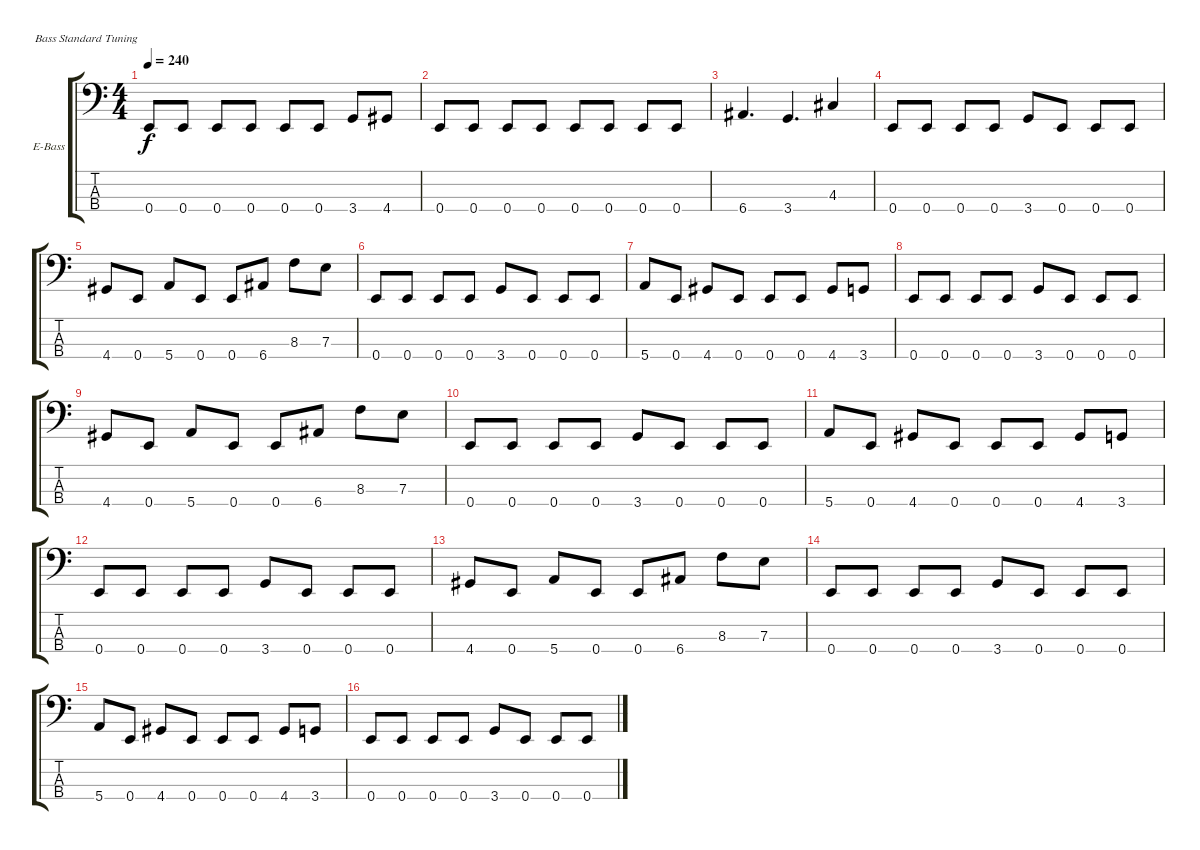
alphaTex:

\bracketExtendMode groupsimilarinstruments
\firstSystemTrackNameOrientation horizontal
\otherSystemsTrackNameOrientation horizontal
\track ("Äîðîæêà 2" "E-Bass") {instrument electricbassfinger}
\staff {score tabs}
\tuning (G2 D2 A1 E1)
\ts (4 4)
\tempo 240
\clef f4
\ks c
0.4.8{dy f} 0.4.8 0.4.8 0.4.8 0.4.8 0.4.8 3.4.8 4.4.8 |
0.4.8 0.4.8 0.4.8 0.4.8 0.4.8 0.4.8 0.4.8 0.4.8 |
6.4.4{d} 3.4.4{d} 4.3.4 |
0.4.8 0.4.8 0.4.8 0.4.8 3.4.8 0.4.8 0.4.8 0.4.8 |
4.4.8 0.4.8 5.4.8 0.4.8 0.4.8 6.4.8 8.3.8 7.3.8 |
0.4.8 0.4.8 0.4.8 0.4.8 3.4.8 0.4.8 0.4.8 0.4.8 |
5.4.8 0.4.8 4.4.8 0.4.8 0.4.8 0.4.8 4.4.8 3.4.8 |
0.4.8 0.4.8 0.4.8 0.4.8 3.4.8 0.4.8 0.4.8 0.4.8 |
4.4.8 0.4.8 5.4.8 0.4.8 0.4.8 6.4.8 8.3.8 7.3.8 |
0.4.8 0.4.8 0.4.8 0.4.8 3.4.8 0.4.8 0.4.8 0.4.8 |
5.4.8 0.4.8 4.4.8 0.4.8 0.4.8 0.4.8 4.4.8 3.4.8 |
0.4.8 0.4.8 0.4.8 0.4.8 3.4.8 0.4.8 0.4.8 0.4.8 |
4.4.8 0.4.8 5.4.8 0.4.8 0.4.8 6.4.8 8.3.8 7.3.8 |
0.4.8 0.4.8 0.4.8 0.4.8 3.4.8 0.4.8 0.4.8 0.4.8 |
5.4.8 0.4.8 4.4.8 0.4.8 0.4.8 0.4.8 4.4.8 3.4.8 |
0.4.8 0.4.8 0.4.8 0.4.8 3.4.8 0.4.8 0.4.8 0.4.8
